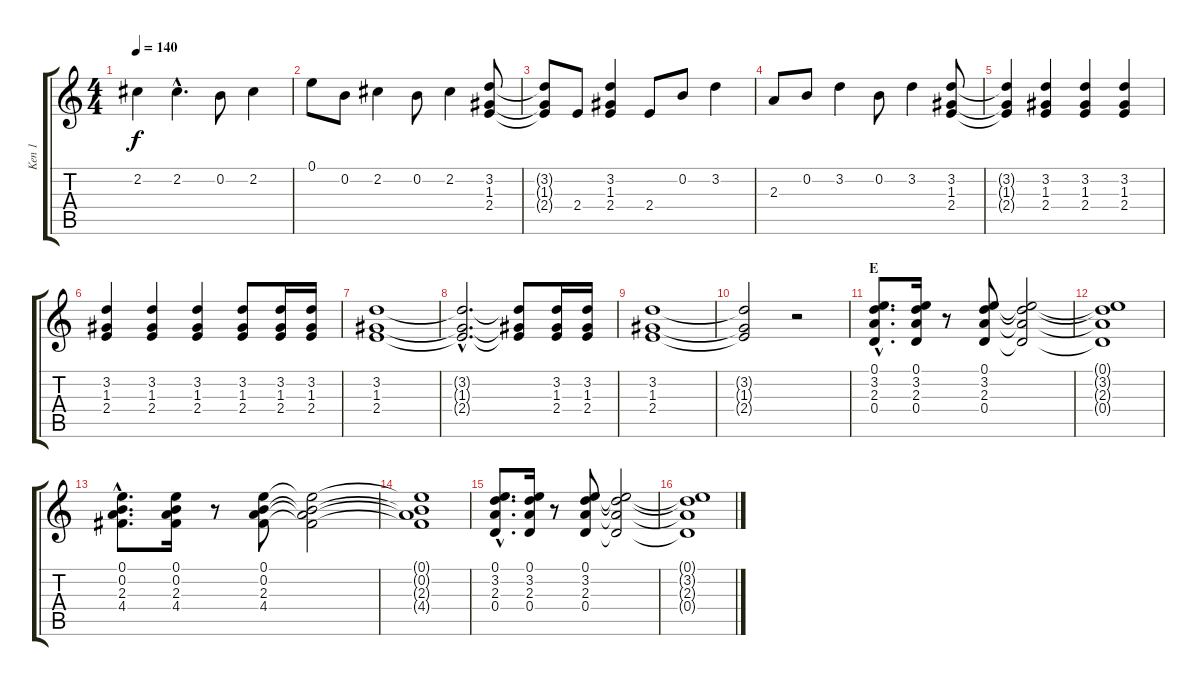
\track ("Ken 1" "Ken 1") {instrument distortionguitar}
\staff {score tabs}
\tuning (E4 B3 G3 D3 A2 E2) {hide}
\ts (4 4)
\tempo 140
\clef g2
\ks c
2.2{t}.4{dy f} 2.2{hac}.4{d} 0.2.8 2.2.4 |
0.1.8 0.2.8 2.2.4 0.2.8 2.2.4 (3.2 1.3 2.4).8 |
(3.2{t} 1.3{t} 2.4{t}).8 2.4.8 (3.2 1.3 2.4).4 2.4.8 0.2.8 3.2.4 |
2.3.8 0.2.8 3.2.4 0.2.8 3.2.4 (3.2 1.3 2.4).8 |
(3.2{t} 1.3{t} 2.4{t}).4 (3.2 1.3 2.4).4 (3.2 1.3 2.4).4 (3.2 1.3 2.4).4 |
(3.2 1.3 2.4).4 (3.2 1.3 2.4).4 (3.2 1.3 2.4).4 (3.2 1.3 2.4).8 (3.2 1.3 2.4).16 (3.2 1.3 2.4).16 |
(3.2 1.3 2.4).1 |
(3.2{hac t} 1.3{hac t} 2.4{hac t}).2{d} (3.2{t} 1.3{t} 2.4{t}).8 (3.2 1.3 2.4).16 (3.2 1.3 2.4).16 |
(3.2 1.3 2.4).1 |
(3.2{t} 1.3{t} 2.4{t}).2 r.2 |
\section ("" "E")
(0.1{hac} 3.2{hac} 2.3{hac} 0.4{hac}).8{d} (0.1 3.2 2.3 0.4).16 r.8 (0.1 3.2 2.3 0.4).8 (0.1{t} 3.2{t} 2.3{t} 0.4{t}).2 |
(0.1{t} 3.2{t} 2.3{t} 0.4{t}).1 |
(0.1{hac} 0.2{hac} 2.3{hac} 4.4{hac}).8{d} (0.1 0.2 2.3 4.4).16 r.8 (0.1 0.2 2.3 4.4).8 (0.1{t} 0.2{t} 2.3{t} 4.4{t}).2 |
(0.1{t} 0.2{t} 2.3{t} 4.4{t}).1 |
(0.1{hac} 3.2{hac} 2.3{hac} 0.4{hac}).8{d} (0.1 3.2 2.3 0.4).16 r.8 (0.1 3.2 2.3 0.4).8 (0.1{t} 3.2{t} 2.3{t} 0.4{t}).2 |
(0.1{t} 3.2{t} 2.3{t} 0.4{t}).1
